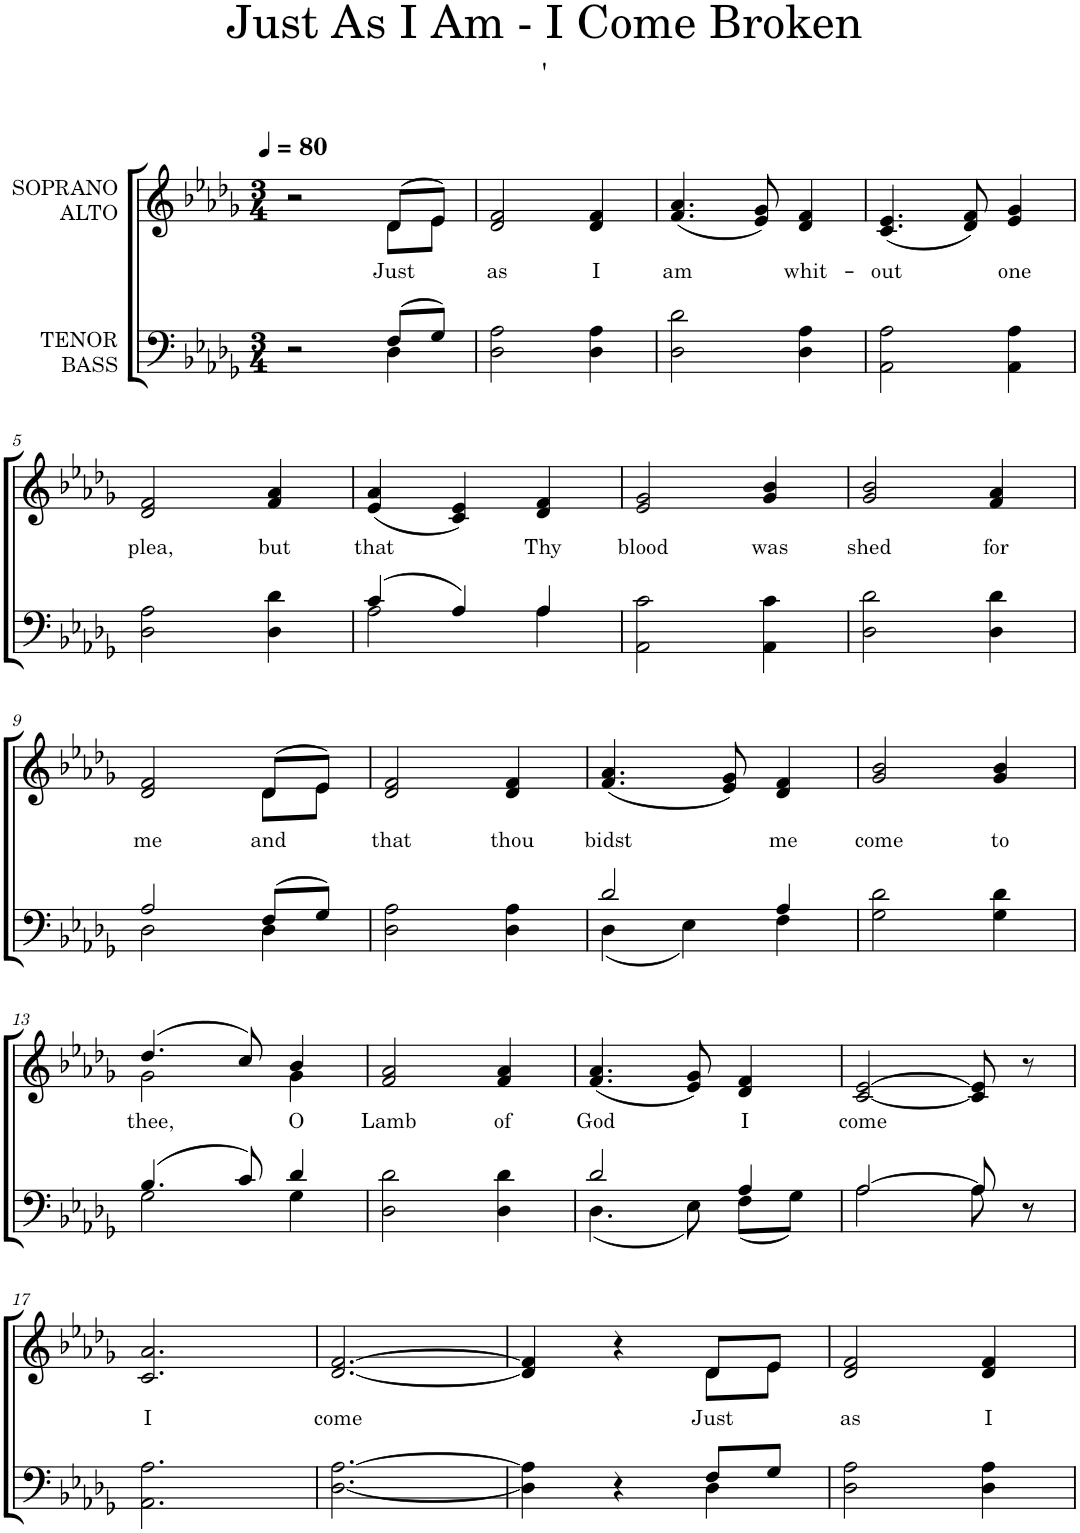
**kern	**kern	**text
*part2	*part1	*part1
*staff2	*staff1	*staff1
*I"TENOR BASS	*I"SOPRANO ALTO	*
*clefF4	*clefG2	*
*k[b-e-a-d-g-]	*k[b-e-a-d-g-]	*
*M3/4	*M3/4	*
*MM80	*MM80	*
=1	=1	=1
*^	*^	*
2r	2r	2r	2r	.
!	!	!	!	!LO:LY:b
(8F/L	4D-\	(8d-/L	8d-\L	Just
8G-/J)	.	8e-/J)	8e-\J	.
*v	*v	*	*	*
=2	=2	=2	=2
!	!	!	!LO:LY:b
*	*v	*v	*
2D-\ 2A-\	2d-/ 2f/	as
!	!	!LO:LY:b
4D-\ 4A-\	4d-/ 4f/	I
=3	=3	=3
!	!	!LO:LY:b
2D-\ 2d-\	(4.f/ 4.a-/	am
.	8e-/ 8g-/)	.
!	!	!LO:LY:b
4D-\ 4A-\	4d-/ 4f/	whit-
=4	=4	=4
!	!	!LO:LY:b
2AA-\ 2A-\	(4.c/ 4.e-/	-out
.	8d-/ 8f/)	.
!	!	!LO:LY:b
4AA-\ 4A-\	4e-/ 4g-/	one
!!LO:LB:g=z
=5	=5	=5
!	!	!LO:LY:b
2D-\ 2A-\	2d-/ 2f/	plea,
!	!	!LO:LY:b
4D-\ 4d-\	4f/ 4a-/	but
=6	=6	=6
*^	*	*
!	!	!	!LO:LY:b
(4c/	2A-\	(4e-/ 4a-/	that
4A-/)	.	4c/ 4e-/)	.
!	!	!	!LO:LY:b
4A-/	4A-\	4d-/ 4f/	Thy
=7	=7	=7	=7
!	!	!	!LO:LY:b
*v	*v	*	*
2AA-\ 2c\	2e-/ 2g-/	blood
!	!	!LO:LY:b
4AA-\ 4c\	4g-/ 4b-/	was
=8	=8	=8
!	!	!LO:LY:b
2D-\ 2d-\	2g-/ 2b-/	shed
!	!	!LO:LY:b
4D-\ 4d-\	4f/ 4a-/	for
!!LO:LB:g=z
=9	=9	=9
*^	*	*
!	!	!	!LO:LY:b
*	*	*^	*
2A-/	2D-\	2d-/ 2f/	2ryy	me
!	!	!	!	!LO:LY:b
(8F/L	4D-\	(8d-/L	8d-\L	and
8G-/J)	.	8e-/J)	8e-\J	.
*v	*v	*	*	*
=10	=10	=10	=10
!	!	!	!LO:LY:b
*	*v	*v	*
2D-\ 2A-\	2d-/ 2f/	that
!	!	!LO:LY:b
4D-\ 4A-\	4d-/ 4f/	thou
=11	=11	=11
*^	*	*
!	!	!	!LO:LY:b
2d-/	(4D-\	(4.f/ 4.a-/	bidst
.	4E-\)	.	.
.	.	8e-/ 8g-/)	.
!	!	!	!LO:LY:b
4A-/	4F\	4d-/ 4f/	me
=12	=12	=12	=12
!	!	!	!LO:LY:b
*v	*v	*	*
2G-\ 2d-\	2g-/ 2b-/	come
!	!	!LO:LY:b
4G-\ 4d-\	4g-/ 4b-/	to
!!LO:LB:g=z
=13	=13	=13
*^	*	*
!	!	!	!LO:LY:b
*	*	*^	*
(4.B-/	2G-\	(4.dd-/	2g-\	thee,
8c/)	.	8cc/)	.	.
!	!	!	!	!LO:LY:b
4d-/	4G-\	4b-/	4g-\	O
=14	=14	=14	=14	=14
!	!	!	!	!LO:LY:b
*v	*v	*	*	*
*	*v	*v	*
2D-\ 2d-\	2f/ 2a-/	Lamb
!	!	!LO:LY:b
4D-\ 4d-\	4f/ 4a-/	of
=15	=15	=15
*^	*	*
!	!	!	!LO:LY:b
2d-/	(4.D-\	(4.f/ 4.a-/	God
.	8E-\)	8e-/ 8g-/)	.
!	!	!	!LO:LY:b
4A-/	(8F\L	4d-/ 4f/	I
.	8G-\J)	.	.
=16	=16	=16	=16
!	!	!	!LO:LY:b
[2A-/	2A-\	[2c/ [2e-/	come
8A-/]	8A-\	8c/] 8e-/]	.
8r	8r	8r	.
!!LO:LB:g=z
=17	=17	=17	=17
!	!	!	!LO:LY:b
*v	*v	*	*
2.AA-\ 2.A-\	2.c/ 2.a-/	I
=18	=18	=18
!	!	!LO:LY:b
[2.D-\ [2.A-\	[2.d-/ [2.f/	come
=19	=19	=19
*^	*^	*
4D-\] 4A-\]	2ryy	4d-/] 4f/]	2ryy	.
4r	.	4r	.	.
!	!	!	!	!LO:LY:b
8F/L	4D-\	8d-/L	8d-\L	Just
8G-/J	.	8e-/J	8e-\J	.
*v	*v	*	*	*
=20	=20	=20	=20
!	!	!	!LO:LY:b
*	*v	*v	*
2D-\ 2A-\	2d-/ 2f/	as
!	!	!LO:LY:b
4D-\ 4A-\	4d-/ 4f/	I
=	=	=
*-	*-	*-
